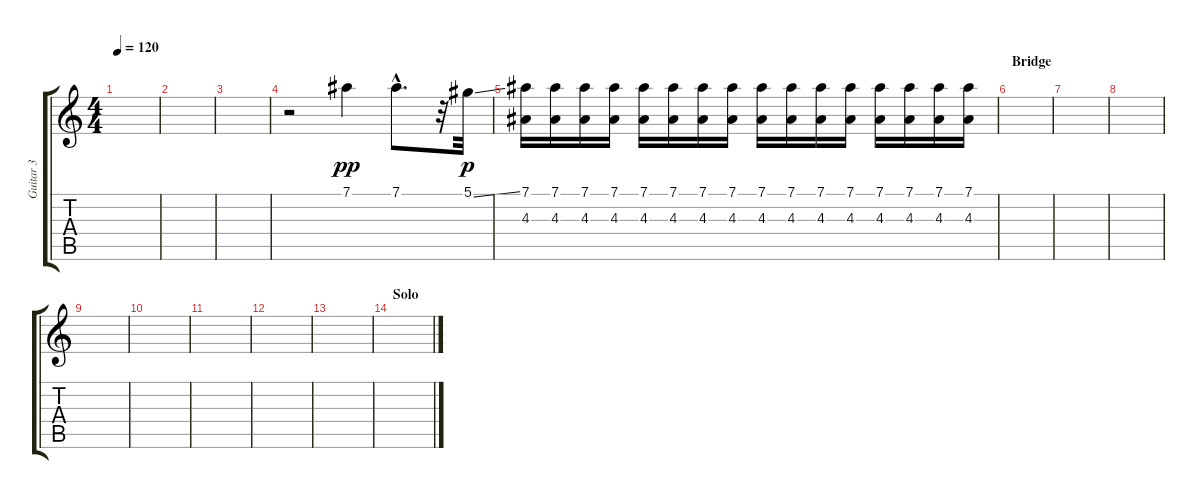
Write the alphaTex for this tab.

\track ("Guitar 3" "Guitar 3") {instrument overdrivenguitar}
\staff {score tabs}
\tuning (Eb4 Bb3 Gb3 Db3 Ab2 Eb2) {hide}
\ts (4 4)
\tempo 120
\clef g2
\ks c
|
|
|
r.2 7.1.4{dy pp} 7.1{hac}.8{d} r.32 5.1{ss}.32{dy p} |
(7.1 4.3).16 (7.1 4.3).16 (7.1 4.3).16 (7.1 4.3).16 (7.1 4.3).16 (7.1 4.3).16 (7.1 4.3).16 (7.1 4.3).16 (7.1 4.3).16 (7.1 4.3).16 (7.1 4.3).16 (7.1 4.3).16 (7.1 4.3).16 (7.1 4.3).16 (7.1 4.3).16 (7.1 4.3).16 |
\section ("" "Bridge")
|
|
|
|
|
|
|
|
\section ("" "Solo")
